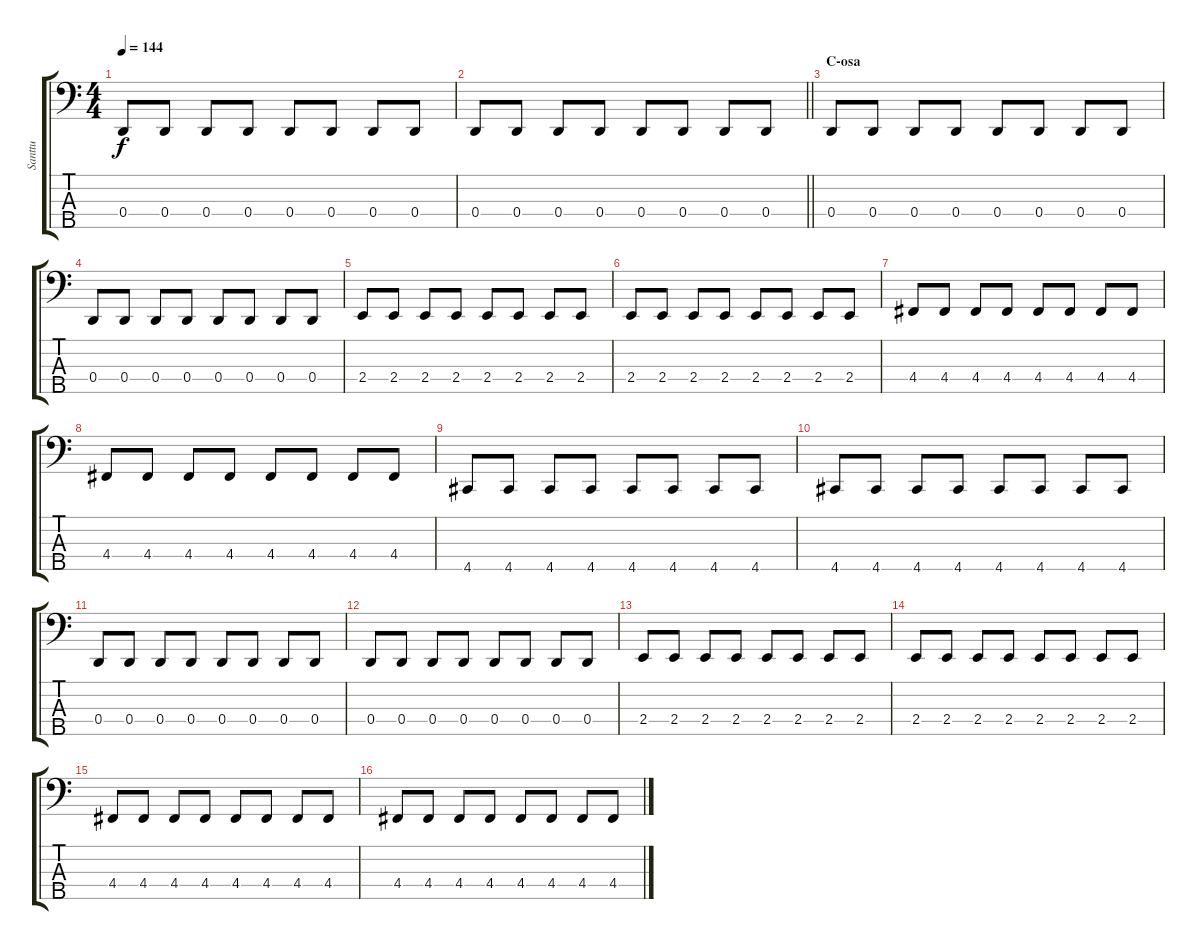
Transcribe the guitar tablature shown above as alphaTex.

\track ("Santtu" "Santtu") {instrument electricbasspick}
\staff {score tabs}
\tuning (G2 D2 A1 D1 A0) {hide}
\ts (4 4)
\tempo 144
\clef f4
\ks c
0.4.8{dy f} 0.4.8 0.4.8 0.4.8 0.4.8 0.4.8 0.4.8 0.4.8 |
\barLineRight lightlight
0.4.8 0.4.8 0.4.8 0.4.8 0.4.8 0.4.8 0.4.8 0.4.8 |
\section ("" "C-osa")
0.4.8 0.4.8 0.4.8 0.4.8 0.4.8 0.4.8 0.4.8 0.4.8 |
0.4.8 0.4.8 0.4.8 0.4.8 0.4.8 0.4.8 0.4.8 0.4.8 |
2.4.8 2.4.8 2.4.8 2.4.8 2.4.8 2.4.8 2.4.8 2.4.8 |
2.4.8 2.4.8 2.4.8 2.4.8 2.4.8 2.4.8 2.4.8 2.4.8 |
4.4.8 4.4.8 4.4.8 4.4.8 4.4.8 4.4.8 4.4.8 4.4.8 |
4.4.8 4.4.8 4.4.8 4.4.8 4.4.8 4.4.8 4.4.8 4.4.8 |
4.5.8 4.5.8 4.5.8 4.5.8 4.5.8 4.5.8 4.5.8 4.5.8 |
4.5.8 4.5.8 4.5.8 4.5.8 4.5.8 4.5.8 4.5.8 4.5.8 |
0.4.8 0.4.8 0.4.8 0.4.8 0.4.8 0.4.8 0.4.8 0.4.8 |
0.4.8 0.4.8 0.4.8 0.4.8 0.4.8 0.4.8 0.4.8 0.4.8 |
2.4.8 2.4.8 2.4.8 2.4.8 2.4.8 2.4.8 2.4.8 2.4.8 |
2.4.8 2.4.8 2.4.8 2.4.8 2.4.8 2.4.8 2.4.8 2.4.8 |
4.4.8 4.4.8 4.4.8 4.4.8 4.4.8 4.4.8 4.4.8 4.4.8 |
4.4.8 4.4.8 4.4.8 4.4.8 4.4.8 4.4.8 4.4.8 4.4.8
